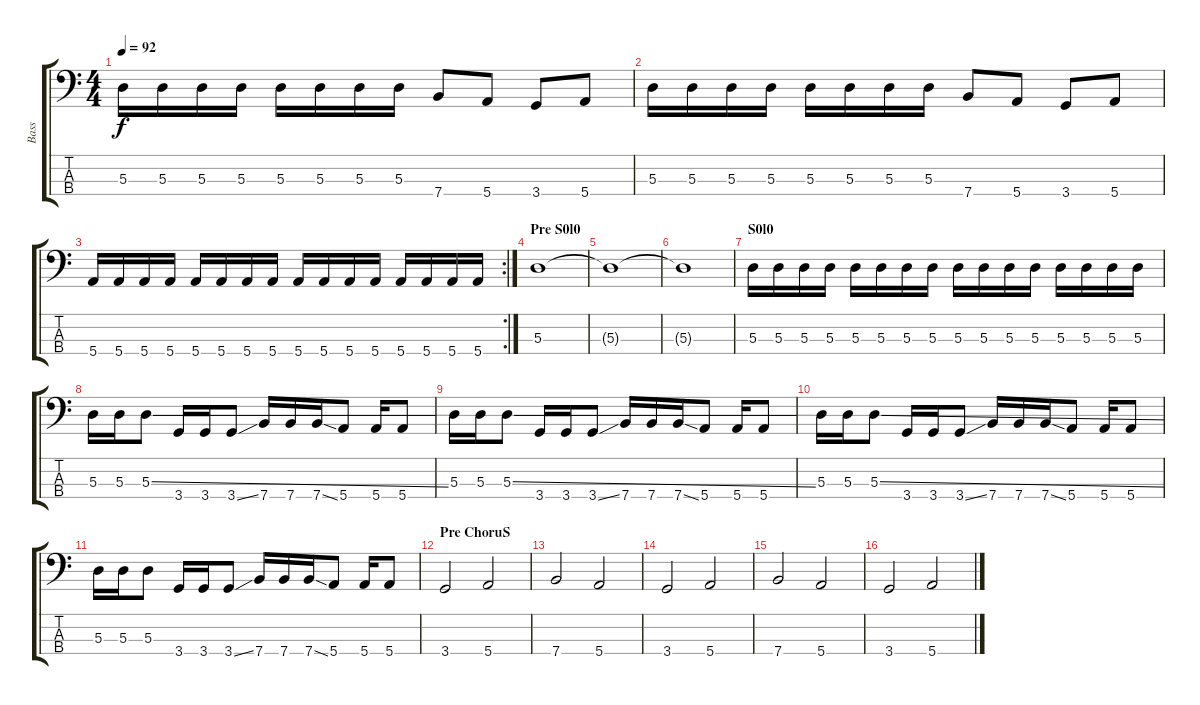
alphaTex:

\track ("Bass" "Bass") {instrument electricbasspick}
\staff {score tabs}
\tuning (G2 D2 A1 E1) {hide}
\ts (4 4)
\tempo 92
\clef f4
\ks c
5.3.16{dy f} 5.3.16 5.3.16 5.3.16 5.3.16 5.3.16 5.3.16 5.3.16 7.4.8 5.4.8 3.4.8 5.4.8 |
5.3.16 5.3.16 5.3.16 5.3.16 5.3.16 5.3.16 5.3.16 5.3.16 7.4.8 5.4.8 3.4.8 5.4.8 |
\rc 2
5.4.16 5.4.16 5.4.16 5.4.16 5.4.16 5.4.16 5.4.16 5.4.16 5.4.16 5.4.16 5.4.16 5.4.16 5.4.16 5.4.16 5.4.16 5.4.16 |
\section ("" "Pre S0l0")
5.3.1 |
5.3{t}.1 |
5.3{t}.1 |
\section ("" "S0l0")
5.3.16 5.3.16 5.3.16 5.3.16 5.3.16 5.3.16 5.3.16 5.3.16 5.3.16 5.3.16 5.3.16 5.3.16 5.3.16 5.3.16 5.3.16 5.3.16 |
5.3.16 5.3.16 5.3{ss}.8 3.4.16 3.4.16 3.4{ss}.8 7.4.16 7.4.16 7.4{ss}.16 5.4.8 5.4.16 5.4.8 |
5.3.16 5.3.16 5.3{ss}.8 3.4.16 3.4.16 3.4{ss}.8 7.4.16 7.4.16 7.4{ss}.16 5.4.8 5.4.16 5.4.8 |
5.3.16 5.3.16 5.3{ss}.8 3.4.16 3.4.16 3.4{ss}.8 7.4.16 7.4.16 7.4{ss}.16 5.4.8 5.4.16 5.4.8 |
5.3.16 5.3.16 5.3.8 3.4.16 3.4.16 3.4{ss}.8 7.4.16 7.4.16 7.4{ss}.16 5.4.8 5.4.16 5.4.8 |
\section ("" "Pre ChoruS")
3.4.2 5.4.2 |
7.4.2 5.4.2 |
3.4.2 5.4.2 |
7.4.2 5.4.2 |
3.4.2 5.4.2
